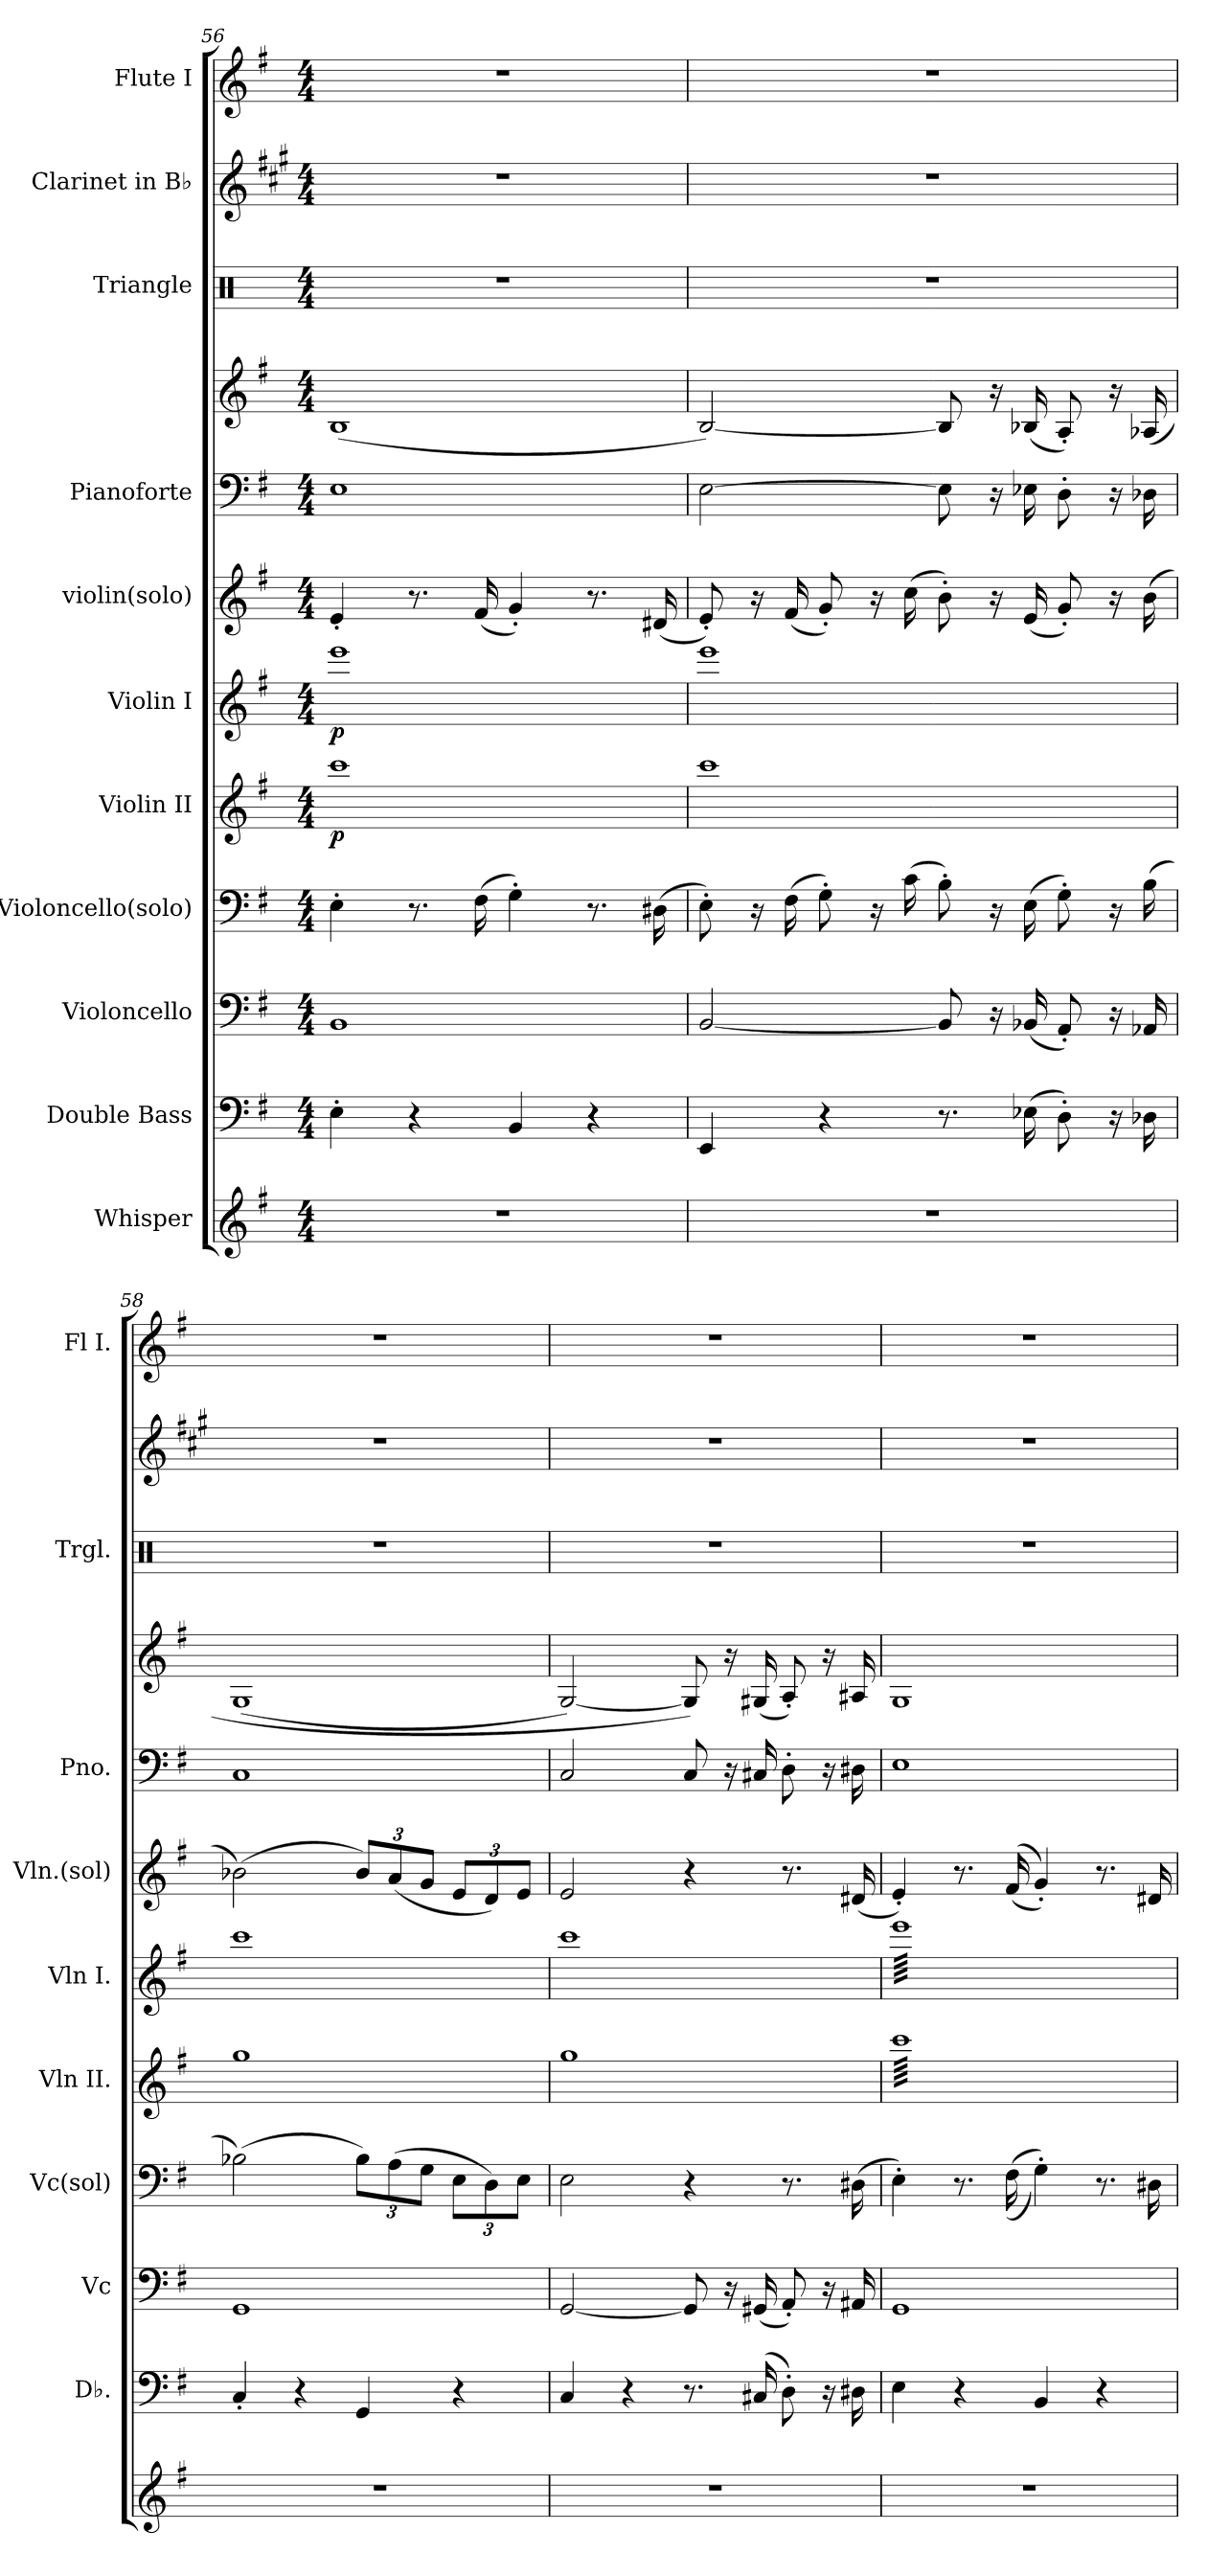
**kern	**kern	**kern	**kern	**kern	**dynam	**kern	**dynam	**kern	**kern	**kern	**kern	**kern	**kern
*part11	*part10	*part9	*part8	*part7	*part7	*part6	*part6	*part5	*part4	*part4	*part3	*part2	*part1
*staff12	*staff11	*staff10	*staff9	*staff8	*staff8	*staff7	*staff7	*staff6	*staff5	*staff4	*staff3	*staff2	*staff1
*I"Whisper	*I"Double Bass	*I"Violoncello	*I"Violoncello(solo)	*I"Violin II	*	*I"Violin I	*	*I"violin(solo)	*I"Pianoforte	*	*I"Triangle	*I"Clarinet in B♭	*I"Flute I
*	*I'Db.	*I'Vc	*I'Vc(sol)	*I'Vln II.	*	*I'Vln I.	*	*I'Vln.(sol)	*I'Pno.	*	*I'Trgl.	*	*I'Fl I.
*clefG2	*clefF4	*clefF4	*clefF4	*clefG2	*	*clefG2	*	*clefG2	*clefF4	*clefG2	*clefX	*clefG2	*clefG2
*	*ITrd7c12	*	*	*	*	*	*	*	*	*	*	*ITrd1c2	*
*k[f#]	*k[f#]	*k[f#]	*k[f#]	*k[f#]	*	*k[f#]	*	*k[f#]	*k[f#]	*k[f#]	*k[]	*k[f#]	*k[f#]
*M4/4	*M4/4	*M4/4	*M4/4	*M4/4	*	*M4/4	*	*M4/4	*M4/4	*M4/4	*M4/4	*M4/4	*M4/4
=56	=56	=56	=56	=56	=56	=56	=56	=56	=56	=56	=56	=56	=56
!	!	!	!	!	!LO:DY:b	!	!LO:DY:b	!	!	!	!	!	!
1r	4EE'\	1BB	4E'\	1ccc	p	1eee	p	4e'/	1E	(1B	1r	1r	1r
.	4r	.	8.r	.	.	.	.	8.r	.	.	.	.	.
.	.	.	(16F#\	.	.	.	.	(16f#/	.	.	.	.	.
.	4BBB/	.	4G'\)	.	.	.	.	4g'/)	.	.	.	.	.
.	4r	.	8.r	.	.	.	.	8.r	.	.	.	.	.
.	.	.	(16D#X\	.	.	.	.	(16d#X/	.	.	.	.	.
!!LO:PB:g=z
=57	=57	=57	=57	=57	=57	=57	=57	=57	=57	=57	=57	=57	=57
1r	4EEE/	[2BB/	8E'\)	1ccc	.	1eee	.	8e'/)	[2E\	[2B/)	1r	1r	1r
.	.	.	16r	.	.	.	.	16r	.	.	.	.	.
.	.	.	(16F#\	.	.	.	.	(16f#/	.	.	.	.	.
.	4r	.	8G'\)	.	.	.	.	8g'/)	.	.	.	.	.
.	.	.	16r	.	.	.	.	16r	.	.	.	.	.
.	.	.	(16c\	.	.	.	.	(16cc\	.	.	.	.	.
.	8.r	8BB/]	8B'\)	.	.	.	.	8b'\)	8E\]	8B/]	.	.	.
.	.	16r	16r	.	.	.	.	16r	16r	16r	.	.	.
.	(16EE-X\	(16BB-X/	(16E\	.	.	.	.	(16e/	16E-X\	(16B-X/	.	.	.
.	8DD'\)	8AA'/)	8G'\)	.	.	.	.	8g'/)	8D'\	8A'/)	.	.	.
.	16r	16r	16r	.	.	.	.	16r	16r	16r	.	.	.
.	16DD-X\	16AA-X/	(16B\	.	.	.	.	(16b\	16D-X\	(16A-X/	.	.	.
=58	=58	=58	=58	=58	=58	=58	=58	=58	=58	=58	=58	=58	=58
1r	4CC'/	1GG	(2B-X\)	1gg	.	1ccc	.	(2b-X\)	1C	(1G	1r	1r	1r
.	4r	.	.	.	.	.	.	.	.	.	.	.	.
*	*	*	*Xbrackettup	*	*	*	*	*Xbrackettup	*	*	*	*	*
.	4GGG/	.	12B-\L)	.	.	.	.	12b-/L)	.	.	.	.	.
.	.	.	(12A\	.	.	.	.	(12a/	.	.	.	.	.
.	.	.	12G\J	.	.	.	.	12g/J	.	.	.	.	.
.	4r	.	12E\L	.	.	.	.	12e/L	.	.	.	.	.
.	.	.	12D\)	.	.	.	.	12d/)	.	.	.	.	.
.	.	.	12E\J	.	.	.	.	12e/J	.	.	.	.	.
=59	=59	=59	=59	=59	=59	=59	=59	=59	=59	=59	=59	=59	=59
1r	4CC/	[2GG/	2E\	1gg	.	1ccc	.	2e/	2C/	[2G/)	1r	1r	1r
.	4r	.	.	.	.	.	.	.	.	.	.	.	.
.	8.r	8GG/]	4r	.	.	.	.	4r	8C/	8G/])	.	.	.
.	.	16r	.	.	.	.	.	.	16r	16r	.	.	.
.	(16CC#X/	(16GG#X/	.	.	.	.	.	.	16C#X/	(16G#X/	.	.	.
.	8DD'\)	8AA'/)	8.r	.	.	.	.	8.r	8D'\	8A'/)	.	.	.
.	16r	16r	.	.	.	.	.	.	16r	16r	.	.	.
.	16DD#X\	16AA#X/	(16D#X\	.	.	.	.	(16d#X/	16D#X\	16A#X/	.	.	.
!!LO:PB:g=z
=60	=60	=60	=60	=60	=60	=60	=60	=60	=60	=60	=60	=60	=60
*	*	*	*	*tremolo	*	*	*	*	*	*	*	*	*
*	*	*	*	*	*	*tremolo	*	*	*	*	*	*	*
1r	4EE\	1GG	4E'\)	64cccLLLL	.	64eeeLLLL	.	4e'/)	1E	1G	1r	1r	1r
.	.	.	.	64ccc	.	64eee	.	.	.	.	.	.	.
.	.	.	.	64ccc	.	64eee	.	.	.	.	.	.	.
.	.	.	.	64ccc	.	64eee	.	.	.	.	.	.	.
.	.	.	.	64ccc	.	64eee	.	.	.	.	.	.	.
.	.	.	.	64ccc	.	64eee	.	.	.	.	.	.	.
.	.	.	.	64ccc	.	64eee	.	.	.	.	.	.	.
.	.	.	.	64ccc	.	64eee	.	.	.	.	.	.	.
.	.	.	.	64ccc	.	64eee	.	.	.	.	.	.	.
.	.	.	.	64ccc	.	64eee	.	.	.	.	.	.	.
.	.	.	.	64ccc	.	64eee	.	.	.	.	.	.	.
.	.	.	.	64ccc	.	64eee	.	.	.	.	.	.	.
.	.	.	.	64ccc	.	64eee	.	.	.	.	.	.	.
.	.	.	.	64ccc	.	64eee	.	.	.	.	.	.	.
.	.	.	.	64ccc	.	64eee	.	.	.	.	.	.	.
.	.	.	.	64ccc	.	64eee	.	.	.	.	.	.	.
.	4r	.	8.r	64ccc	.	64eee	.	8.r	.	.	.	.	.
.	.	.	.	64ccc	.	64eee	.	.	.	.	.	.	.
.	.	.	.	64ccc	.	64eee	.	.	.	.	.	.	.
.	.	.	.	64ccc	.	64eee	.	.	.	.	.	.	.
.	.	.	.	64ccc	.	64eee	.	.	.	.	.	.	.
.	.	.	.	64ccc	.	64eee	.	.	.	.	.	.	.
.	.	.	.	64ccc	.	64eee	.	.	.	.	.	.	.
.	.	.	.	64ccc	.	64eee	.	.	.	.	.	.	.
.	.	.	.	64ccc	.	64eee	.	.	.	.	.	.	.
.	.	.	.	64ccc	.	64eee	.	.	.	.	.	.	.
.	.	.	.	64ccc	.	64eee	.	.	.	.	.	.	.
.	.	.	.	64ccc	.	64eee	.	.	.	.	.	.	.
.	.	.	((16F#\	64ccc	.	64eee	.	((16f#/	.	.	.	.	.
.	.	.	.	64ccc	.	64eee	.	.	.	.	.	.	.
.	.	.	.	64ccc	.	64eee	.	.	.	.	.	.	.
.	.	.	.	64ccc	.	64eee	.	.	.	.	.	.	.
.	4BBB/	.	4G'\))	64ccc	.	64eee	.	4g'/))	.	.	.	.	.
.	.	.	.	64ccc	.	64eee	.	.	.	.	.	.	.
.	.	.	.	64ccc	.	64eee	.	.	.	.	.	.	.
.	.	.	.	64ccc	.	64eee	.	.	.	.	.	.	.
.	.	.	.	64ccc	.	64eee	.	.	.	.	.	.	.
.	.	.	.	64ccc	.	64eee	.	.	.	.	.	.	.
.	.	.	.	64ccc	.	64eee	.	.	.	.	.	.	.
.	.	.	.	64ccc	.	64eee	.	.	.	.	.	.	.
.	.	.	.	64ccc	.	64eee	.	.	.	.	.	.	.
.	.	.	.	64ccc	.	64eee	.	.	.	.	.	.	.
.	.	.	.	64ccc	.	64eee	.	.	.	.	.	.	.
.	.	.	.	64ccc	.	64eee	.	.	.	.	.	.	.
.	.	.	.	64ccc	.	64eee	.	.	.	.	.	.	.
.	.	.	.	64ccc	.	64eee	.	.	.	.	.	.	.
.	.	.	.	64ccc	.	64eee	.	.	.	.	.	.	.
.	.	.	.	64ccc	.	64eee	.	.	.	.	.	.	.
.	4r	.	8.r	64ccc	.	64eee	.	8.r	.	.	.	.	.
.	.	.	.	64ccc	.	64eee	.	.	.	.	.	.	.
.	.	.	.	64ccc	.	64eee	.	.	.	.	.	.	.
.	.	.	.	64ccc	.	64eee	.	.	.	.	.	.	.
.	.	.	.	64ccc	.	64eee	.	.	.	.	.	.	.
.	.	.	.	64ccc	.	64eee	.	.	.	.	.	.	.
.	.	.	.	64ccc	.	64eee	.	.	.	.	.	.	.
.	.	.	.	64ccc	.	64eee	.	.	.	.	.	.	.
.	.	.	.	64ccc	.	64eee	.	.	.	.	.	.	.
.	.	.	.	64ccc	.	64eee	.	.	.	.	.	.	.
.	.	.	.	64ccc	.	64eee	.	.	.	.	.	.	.
.	.	.	.	64ccc	.	64eee	.	.	.	.	.	.	.
.	.	.	16D#X\	64ccc	.	64eee	.	16d#X/	.	.	.	.	.
.	.	.	.	64ccc	.	64eee	.	.	.	.	.	.	.
.	.	.	.	64ccc	.	64eee	.	.	.	.	.	.	.
.	.	.	.	64cccJJJJ	.	64eeeJJJJ	.	.	.	.	.	.	.
*	*	*	*	*	*	*Xtremolo	*	*	*	*	*	*	*
*	*	*	*	*Xtremolo	*	*	*	*	*	*	*	*	*
=	=	=	=	=	=	=	=	=	=	=	=	=	=
*-	*-	*-	*-	*-	*-	*-	*-	*-	*-	*-	*-	*-	*-
